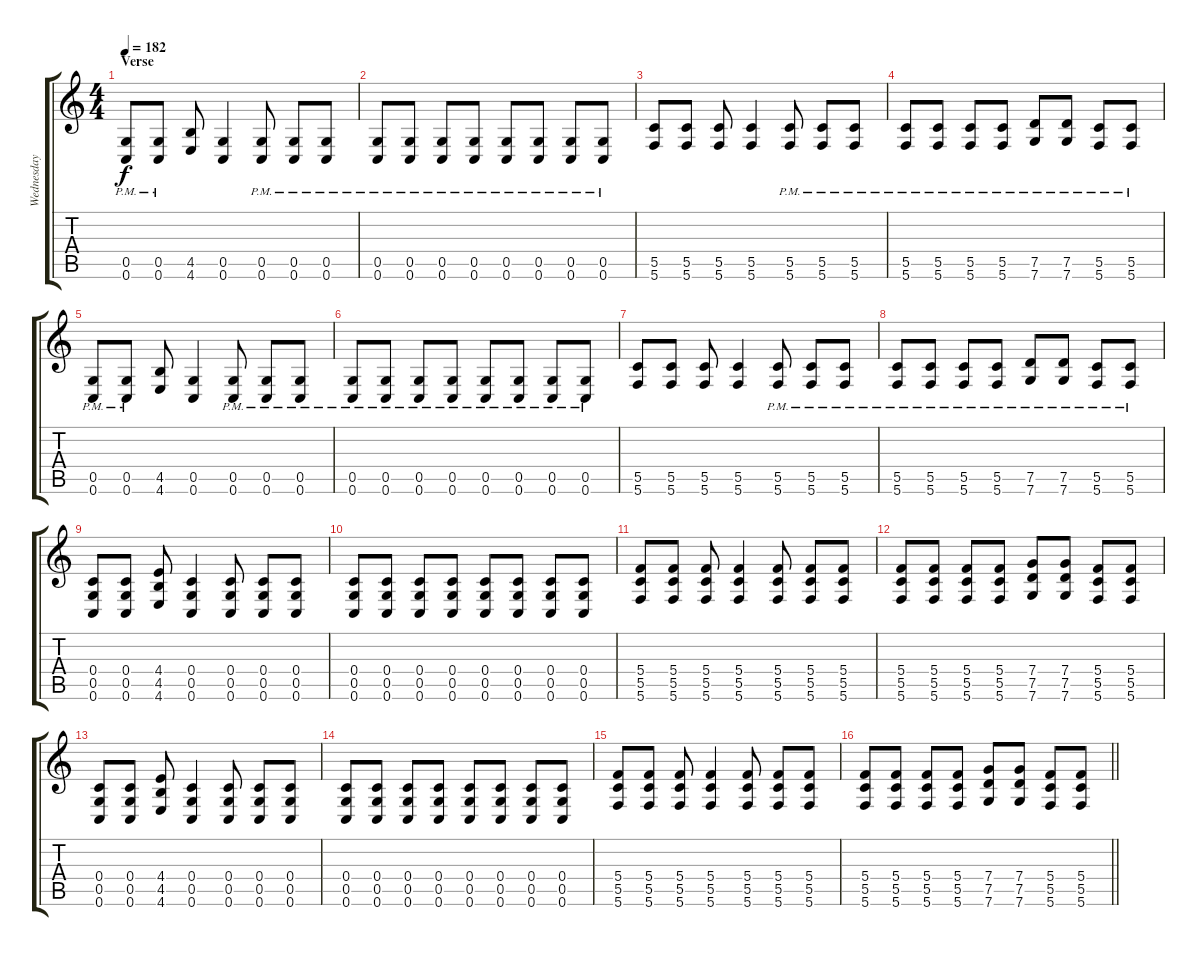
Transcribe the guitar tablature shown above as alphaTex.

\track ("Wednesday 13" "Wednesday ") {instrument distortionguitar}
\staff {score tabs}
\tuning (D4 A3 F3 C3 G2 C2) {hide}
\ts (4 4)
\section ("" "Verse")
\tempo 182
\clef g2
\ks c
(0.5{pm} 0.6{pm}).8{dy f} (0.5{pm} 0.6{pm}).8 (4.5 4.6).8 (0.5 0.6).4 (0.5{pm} 0.6{pm}).8 (0.5{pm} 0.6{pm}).8 (0.5{pm} 0.6{pm}).8 |
(0.5{pm} 0.6{pm}).8 (0.5{pm} 0.6{pm}).8 (0.5{pm} 0.6{pm}).8 (0.5{pm} 0.6{pm}).8 (0.5{pm} 0.6{pm}).8 (0.5{pm} 0.6{pm}).8 (0.5{pm} 0.6{pm}).8 (0.5 0.6{pm}).8 |
(5.5 5.6).8 (5.5 5.6).8 (5.5 5.6).8 (5.5 5.6).4 (5.5{pm} 5.6{pm}).8 (5.5{pm} 5.6{pm}).8 (5.5{pm} 5.6{pm}).8 |
(5.5{pm} 5.6{pm}).8 (5.5{pm} 5.6{pm}).8 (5.5{pm} 5.6{pm}).8 (5.5{pm} 5.6{pm}).8 (7.5{pm} 7.6{pm}).8 (7.5{pm} 7.6{pm}).8 (5.5{pm} 5.6{pm}).8 (5.5{pm} 5.6{pm}).8 |
(0.5{pm} 0.6{pm}).8 (0.5{pm} 0.6{pm}).8 (4.5 4.6).8 (0.5 0.6).4 (0.5{pm} 0.6{pm}).8 (0.5{pm} 0.6{pm}).8 (0.5{pm} 0.6{pm}).8 |
(0.5{pm} 0.6{pm}).8 (0.5{pm} 0.6{pm}).8 (0.5{pm} 0.6{pm}).8 (0.5{pm} 0.6{pm}).8 (0.5{pm} 0.6{pm}).8 (0.5{pm} 0.6{pm}).8 (0.5{pm} 0.6{pm}).8 (0.5 0.6{pm}).8 |
(5.5 5.6).8 (5.5 5.6).8 (5.5 5.6).8 (5.5 5.6).4 (5.5{pm} 5.6{pm}).8 (5.5{pm} 5.6{pm}).8 (5.5{pm} 5.6{pm}).8 |
(5.5{pm} 5.6{pm}).8 (5.5{pm} 5.6{pm}).8 (5.5{pm} 5.6{pm}).8 (5.5{pm} 5.6{pm}).8 (7.5{pm} 7.6{pm}).8 (7.5{pm} 7.6{pm}).8 (5.5{pm} 5.6{pm}).8 (5.5{pm} 5.6{pm}).8 |
(0.4 0.5 0.6).8 (0.4 0.5 0.6).8 (4.4 4.5 4.6).8 (0.4 0.5 0.6).4 (0.4 0.5 0.6).8 (0.4 0.5 0.6).8 (0.4 0.5 0.6).8 |
(0.4 0.5 0.6).8 (0.4 0.5 0.6).8 (0.4 0.5 0.6).8 (0.4 0.5 0.6).8 (0.4 0.5 0.6).8 (0.4 0.5 0.6).8 (0.4 0.5 0.6).8 (0.4 0.5 0.6).8 |
(5.4 5.5 5.6).8 (5.4 5.5 5.6).8 (5.4 5.5 5.6).8 (5.4 5.5 5.6).4 (5.4 5.5 5.6).8 (5.4 5.5 5.6).8 (5.4 5.5 5.6).8 |
(5.4 5.5 5.6).8 (5.4 5.5 5.6).8 (5.4 5.5 5.6).8 (5.4 5.5 5.6).8 (7.4 7.5 7.6).8 (7.4 7.5 7.6).8 (5.4 5.5 5.6).8 (5.4 5.5 5.6).8 |
(0.4 0.5 0.6).8 (0.4 0.5 0.6).8 (4.4 4.5 4.6).8 (0.4 0.5 0.6).4 (0.4 0.5 0.6).8 (0.4 0.5 0.6).8 (0.4 0.5 0.6).8 |
(0.4 0.5 0.6).8 (0.4 0.5 0.6).8 (0.4 0.5 0.6).8 (0.4 0.5 0.6).8 (0.4 0.5 0.6).8 (0.4 0.5 0.6).8 (0.4 0.5 0.6).8 (0.4 0.5 0.6).8 |
(5.4 5.5 5.6).8 (5.4 5.5 5.6).8 (5.4 5.5 5.6).8 (5.4 5.5 5.6).4 (5.4 5.5 5.6).8 (5.4 5.5 5.6).8 (5.4 5.5 5.6).8 |
\barLineRight lightlight
(5.4 5.5 5.6).8 (5.4 5.5 5.6).8 (5.4 5.5 5.6).8 (5.4 5.5 5.6).8 (7.4 7.5 7.6).8 (7.4 7.5 7.6).8 (5.4 5.5 5.6).8 (5.4 5.5 5.6).8
